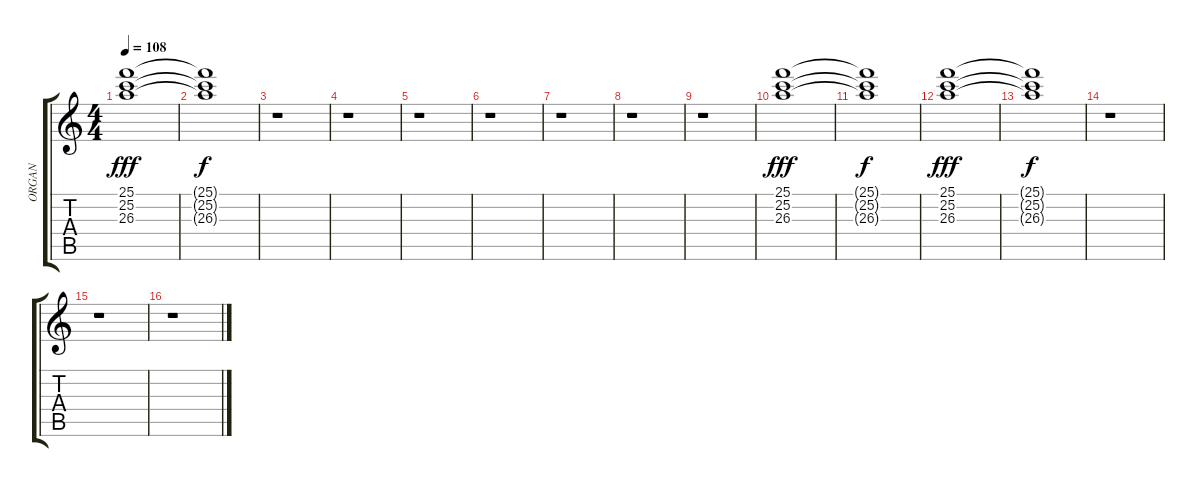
\track ("ORGAN" "ORGAN") {instrument percussiveorgan}
\staff {score tabs}
\tuning (E4 B3 G3 D3 A2 E2) {hide}
\ts (4 4)
\tempo 108
\clef g2
\ks c
(25.1 25.2 26.3).1{dy fff volume 8} |
(25.1{t} 25.2{t} 26.3{t}).1{dy f} |
r.1 |
r.1 |
r.1 |
r.1 |
r.1 |
r.1 |
r.1 |
(25.1 25.2 26.3).1{dy fff volume 8} |
(25.1{t} 25.2{t} 26.3{t}).1{dy f} |
(25.1 25.2 26.3).1{dy fff volume 8} |
(25.1{t} 25.2{t} 26.3{t}).1{dy f} |
r.1 |
r.1 |
r.1
